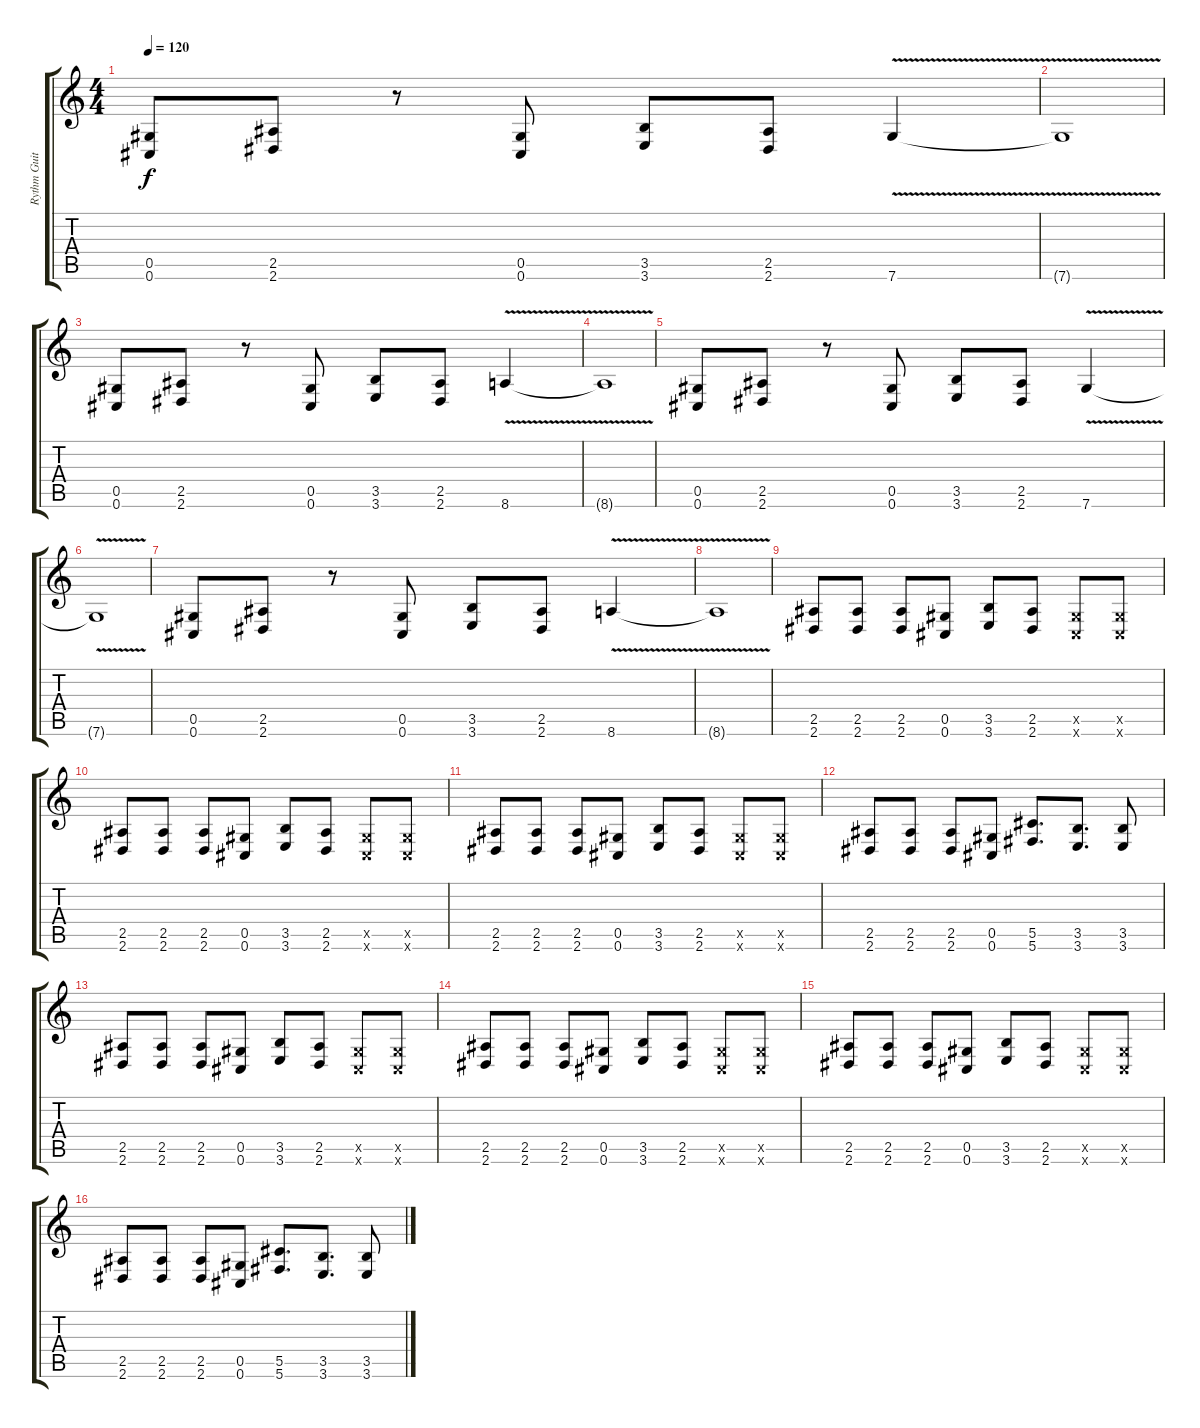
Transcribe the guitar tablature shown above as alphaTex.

\track ("Rythm Guitar 1" "Rythm Guit") {instrument distortionguitar}
\staff {score tabs}
\tuning (Eb4 Bb3 Gb3 Db3 Ab2 Db2) {hide}
\ts (4 4)
\tempo 120
\clef g2
\ks c
(0.5 0.6).8{dy f} (2.5 2.6).8 r.8 (0.5 0.6).8 (3.5 3.6).8 (2.5 2.6).8 7.6{v}.4 |
7.6{v t}.1 |
(0.5 0.6).8 (2.5 2.6).8 r.8 (0.5 0.6).8 (3.5 3.6).8 (2.5 2.6).8 8.6{v}.4 |
8.6{v t}.1 |
(0.5 0.6).8 (2.5 2.6).8 r.8 (0.5 0.6).8 (3.5 3.6).8 (2.5 2.6).8 7.6{v}.4 |
7.6{v t}.1 |
(0.5 0.6).8 (2.5 2.6).8 r.8 (0.5 0.6).8 (3.5 3.6).8 (2.5 2.6).8 8.6{v}.4 |
8.6{v t}.1 |
(2.5 2.6).8 (2.5 2.6).8 (2.5 2.6).8 (0.5 0.6).8 (3.5 3.6).8 (2.5 2.6).8 (0.5{x} 0.6{x}).8 (0.5{x} 0.6{x}).8 |
(2.5 2.6).8 (2.5 2.6).8 (2.5 2.6).8 (0.5 0.6).8 (3.5 3.6).8 (2.5 2.6).8 (0.5{x} 0.6{x}).8 (0.5{x} 0.6{x}).8 |
(2.5 2.6).8 (2.5 2.6).8 (2.5 2.6).8 (0.5 0.6).8 (3.5 3.6).8 (2.5 2.6).8 (0.5{x} 0.6{x}).8 (0.5{x} 0.6{x}).8 |
(2.5 2.6).8 (2.5 2.6).8 (2.5 2.6).8 (0.5 0.6).8 (5.5 5.6).8{d} (3.5 3.6).8{d} (3.5 3.6).8 |
(2.5 2.6).8 (2.5 2.6).8 (2.5 2.6).8 (0.5 0.6).8 (3.5 3.6).8 (2.5 2.6).8 (0.5{x} 0.6{x}).8 (0.5{x} 0.6{x}).8 |
(2.5 2.6).8 (2.5 2.6).8 (2.5 2.6).8 (0.5 0.6).8 (3.5 3.6).8 (2.5 2.6).8 (0.5{x} 0.6{x}).8 (0.5{x} 0.6{x}).8 |
(2.5 2.6).8 (2.5 2.6).8 (2.5 2.6).8 (0.5 0.6).8 (3.5 3.6).8 (2.5 2.6).8 (0.5{x} 0.6{x}).8 (0.5{x} 0.6{x}).8 |
(2.5 2.6).8 (2.5 2.6).8 (2.5 2.6).8 (0.5 0.6).8 (5.5 5.6).8{d} (3.5 3.6).8{d} (3.5 3.6).8
